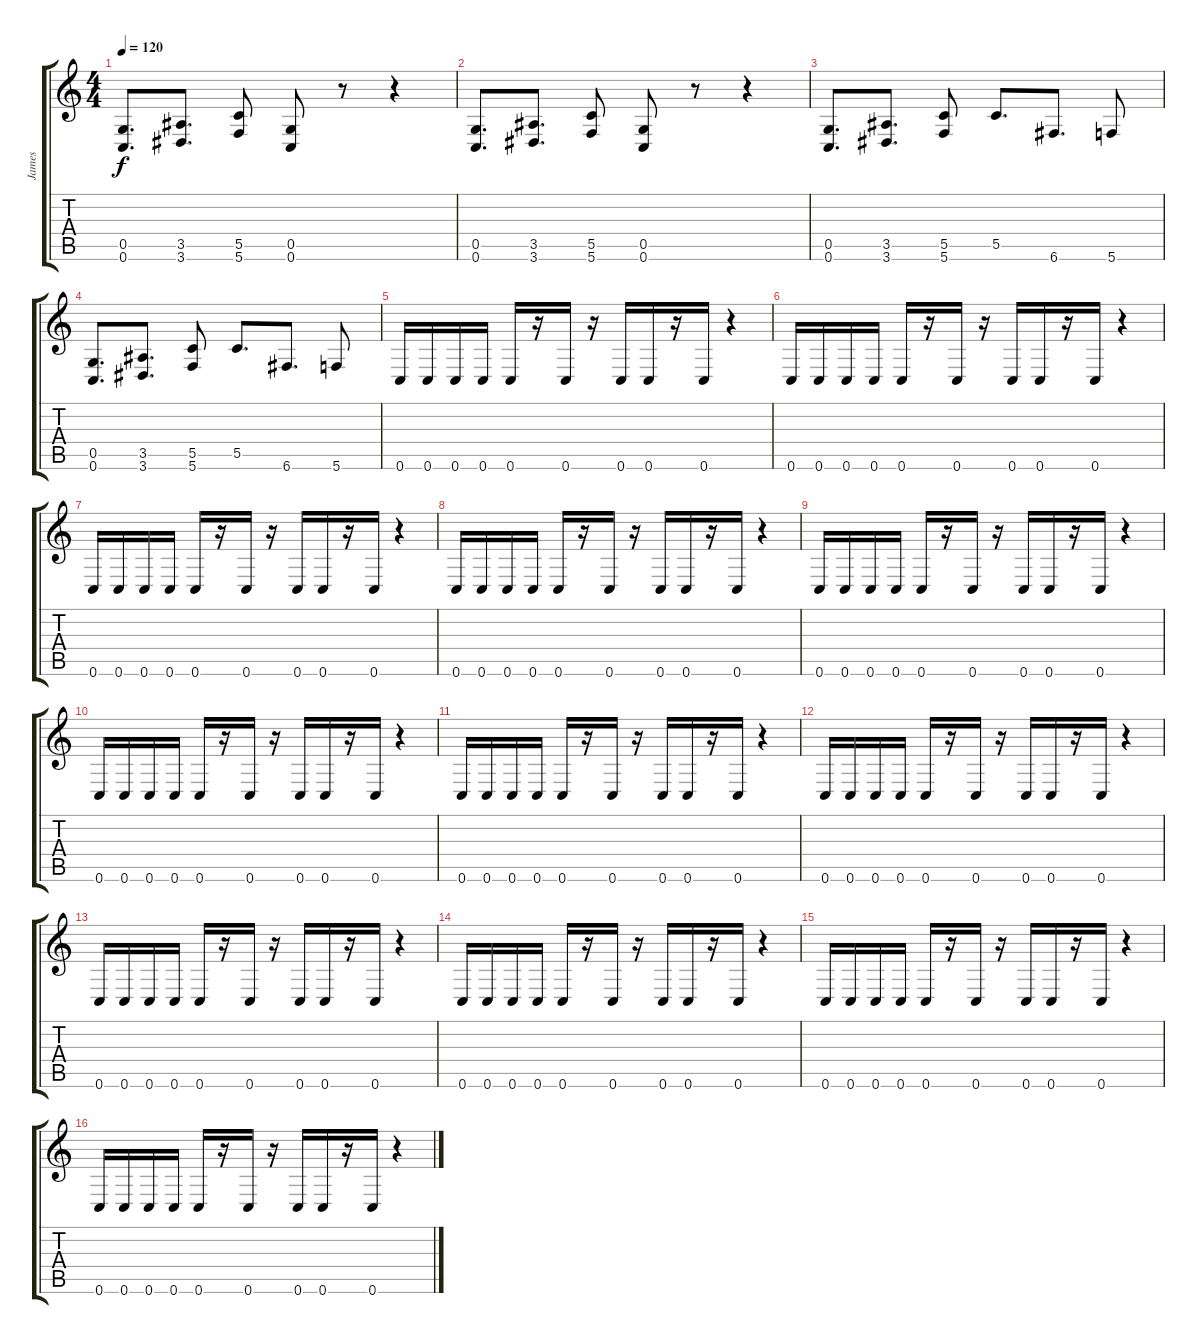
\track ("James" "James") {instrument distortionguitar}
\staff {score tabs}
\tuning (D4 A3 F3 C3 G2 C2) {hide}
\ts (4 4)
\tempo 120
\clef g2
\ks c
(0.5 0.6).8{d dy f} (3.5 3.6).8{d} (5.5 5.6).8 (0.5 0.6).8 r.8 r.4 |
(0.5 0.6).8{d} (3.5 3.6).8{d} (5.5 5.6).8 (0.5 0.6).8 r.8 r.4 |
(0.5 0.6).8{d} (3.5 3.6).8{d} (5.5 5.6).8 5.5.8{d} 6.6.8{d} 5.6.8 |
(0.5 0.6).8{d} (3.5 3.6).8{d} (5.5 5.6).8 5.5.8{d} 6.6.8{d} 5.6.8 |
0.6.16 0.6.16 0.6.16 0.6.16 0.6.16 r.16 0.6.16 r.16 0.6.16 0.6.16 r.16 0.6.16 r.4 |
0.6.16 0.6.16 0.6.16 0.6.16 0.6.16 r.16 0.6.16 r.16 0.6.16 0.6.16 r.16 0.6.16 r.4 |
0.6.16 0.6.16 0.6.16 0.6.16 0.6.16 r.16 0.6.16 r.16 0.6.16 0.6.16 r.16 0.6.16 r.4 |
0.6.16 0.6.16 0.6.16 0.6.16 0.6.16 r.16 0.6.16 r.16 0.6.16 0.6.16 r.16 0.6.16 r.4 |
0.6.16 0.6.16 0.6.16 0.6.16 0.6.16 r.16 0.6.16 r.16 0.6.16 0.6.16 r.16 0.6.16 r.4 |
0.6.16 0.6.16 0.6.16 0.6.16 0.6.16 r.16 0.6.16 r.16 0.6.16 0.6.16 r.16 0.6.16 r.4 |
0.6.16 0.6.16 0.6.16 0.6.16 0.6.16 r.16 0.6.16 r.16 0.6.16 0.6.16 r.16 0.6.16 r.4 |
0.6.16 0.6.16 0.6.16 0.6.16 0.6.16 r.16 0.6.16 r.16 0.6.16 0.6.16 r.16 0.6.16 r.4 |
0.6.16 0.6.16 0.6.16 0.6.16 0.6.16 r.16 0.6.16 r.16 0.6.16 0.6.16 r.16 0.6.16 r.4 |
0.6.16 0.6.16 0.6.16 0.6.16 0.6.16 r.16 0.6.16 r.16 0.6.16 0.6.16 r.16 0.6.16 r.4 |
0.6.16 0.6.16 0.6.16 0.6.16 0.6.16 r.16 0.6.16 r.16 0.6.16 0.6.16 r.16 0.6.16 r.4 |
0.6.16 0.6.16 0.6.16 0.6.16 0.6.16 r.16 0.6.16 r.16 0.6.16 0.6.16 r.16 0.6.16 r.4
